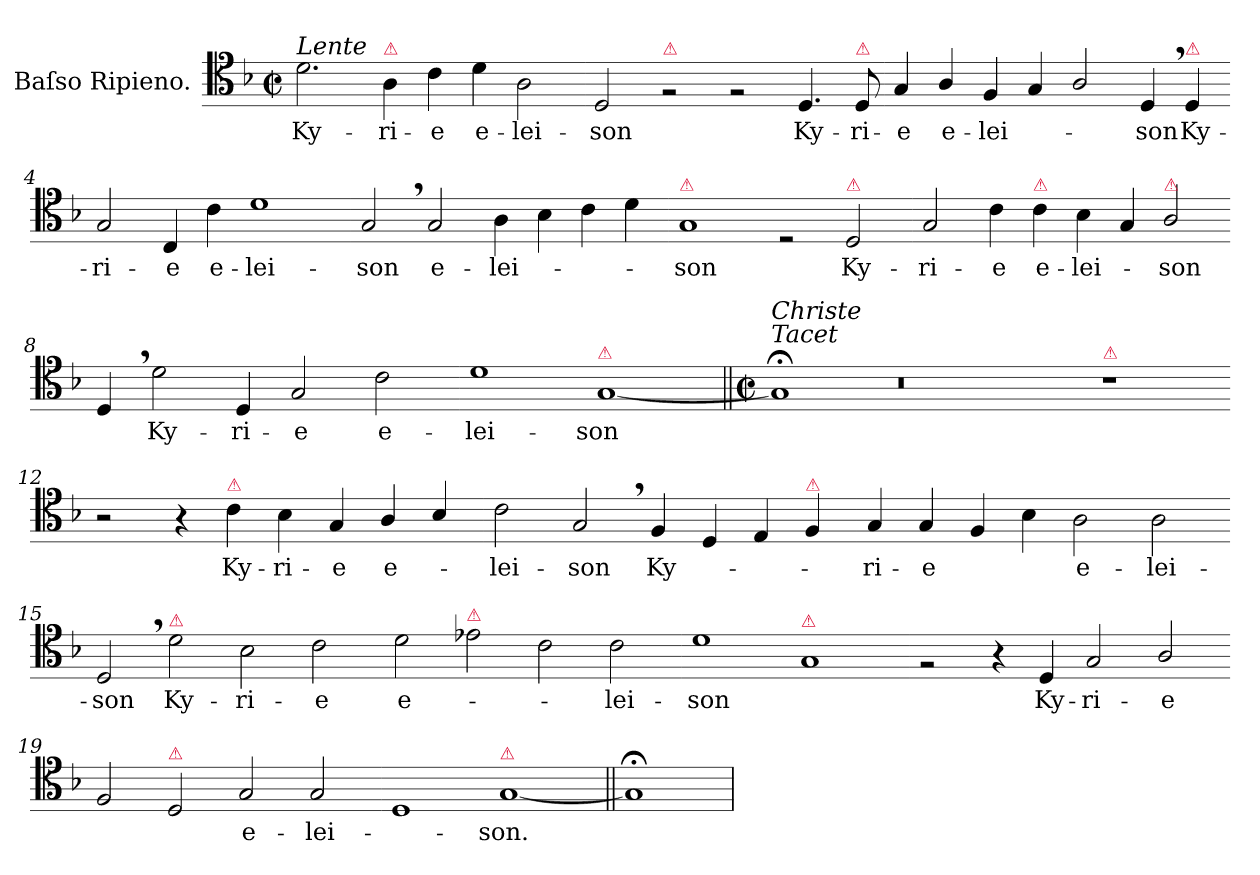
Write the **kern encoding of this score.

**kern	**text
*part1	*part1
*staff1	*staff1
*I"Baſso Ripieno.	*
*clefC4	*
*k[b-]	*
*M2/1	*
*met(c|)	*
=1	=1
!LO:TX:a:i:t=Lente	!
2.d\	Ky-
!LO:TX:a:color=crimson:t=⚠	!
4A\	-ri-
4c\	-e
4d\	e-
2A\	-lei-
=2-	=2-
2D/	-son
!LO:TX:a:color=crimson:t=⚠	!
2rF	.
2rF	.
!	!LO:LY:i
4.D/	Ky-
!LO:TX:a:color=crimson:t=⚠	!
!	!LO:LY:i
8D/	-ri-
=3-	=3-
!	!LO:LY:i
4G/	-e
!	!LO:LY:i
4A/	e-
!	!LO:LY:i
4F/	-lei-
4G/	.
2A/	.
!	!LO:LY:i
4D,</	-son
!LO:TX:a:color=crimson:t=⚠	!
4D/	Ky-
=4-	=4-
2G/	-ri-
4C/	-e
4c\	e-
1d	-lei-
=5-	=5-
2G,</	-son
2G/	e-
4A\	-lei-
4B-\	.
4c\	.
4d\	.
=6-	=6-
!LO:TX:a:color=crimson:t=⚠	!
1G	-son
2rD	.
!LO:TX:a:color=crimson:t=⚠	!
2D/	Ky-
=7-	=7-
2G/	-ri-
4c\	-e
!LO:TX:a:color=crimson:t=⚠	!
4c\	e-
4B-\	-lei-
4G/	.
!LO:TX:a:color=crimson:t=⚠	!
2A/	-son
=8-	=8-
4D,</	.
2d\	Ky-
4D/	-ri-
2G/	-e
2c\	e-
=9-	=9-
1d	-lei-
!LO:TX:a:color=crimson:t=⚠	!
[1G	-son
=10||	=10||
*M2/1	*
*met(c|)	*
!LO:TX:a:i:t=Christe \nTacet	!
1G;<]	.
0r	.
=11-	=11-
!LO:TX:a:color=crimson:t=⚠	!
1r	.
=12-	=12-
2r	.
4r	.
!LO:TX:a:color=crimson:t=⚠	!
4c\	Ky-
4B-\	-ri-
4G/	-e
4A/	e-
4B-/	.
=13-	=13-
2c\	lei-
2G,</	-son
!	!LO:LY:i
4F/	Ky-
4D/	.
4E/	.
!LO:TX:a:color=crimson:t=⚠	!
4F/	.
=14-	=14-
!	!LO:LY:i
4G/	-ri-
!	!LO:LY:i
4G/	-e
4F/	.
4B-\	.
!	!LO:LY:i
2A\	e-
!	!LO:LY:i
2A\	-lei-
=15-	=15-
!	!LO:LY:i
2D,</	-son
!LO:TX:a:color=crimson:t=⚠	!
2d\	Ky-
2B-\	-ri-
2c\	-e
=16-	=16-
2d\	e-
!LO:TX:a:color=crimson:t=⚠	!
2e-X\	.
2c\	.
2c\	-lei-
=17-	=17-
1d	-son
!LO:TX:a:color=crimson:t=⚠	!
1G	.
=18-	=18-
2rF	.
4r	.
4D/	Ky-
2G/	-ri-
2A/	-e
=19-	=19-
2F/	.
!LO:TX:a:color=crimson:t=⚠	!
2D/	.
2G/	e-
2G/	-lei-
=20-	=20-
1D	.
!LO:TX:a:color=crimson:t=⚠	!
[1G	-son.
=21||	=21||
1G;<]	.
=	=
*-	*-
